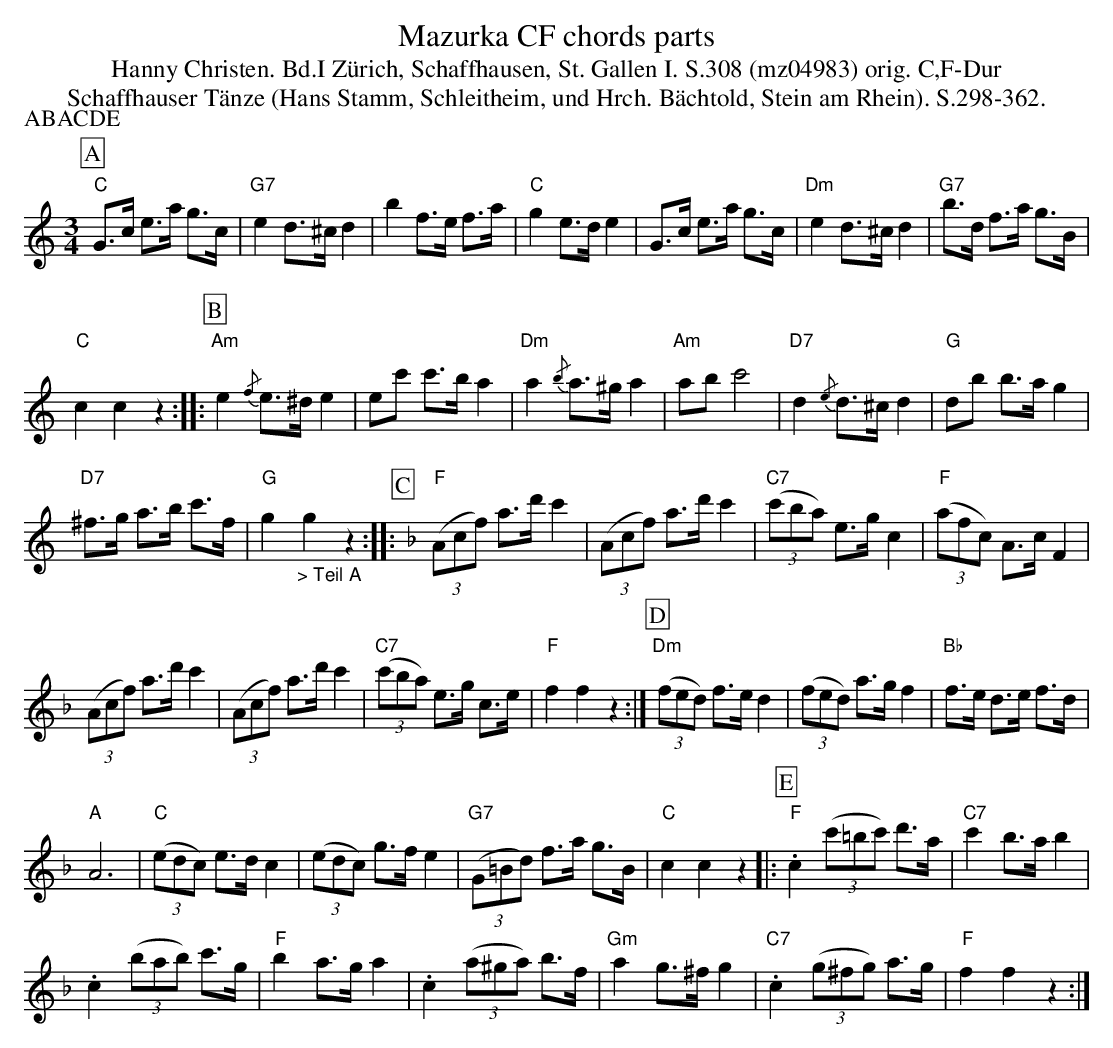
X:1
T: Mazurka CF chords parts
T:Hanny Christen. Bd.I Zürich, Schaffhausen, St. Gallen I. S.308 (mz04983) orig. C,F-Dur
T: Schaffhauser T\"anze (Hans Stamm, Schleitheim, und Hrch. B\"achtold, Stein am Rhein). S.298-362.
P: ABACDE
M:3/4
L:1/8
K:C %%MIDI gchordon
[P:A] "C"G>c e>a g>c | "G7"e2d>^c d2 | b2f>e  f>a | "C"g2 e>de2 | G>c e>a g>c | "Dm"e2d>^c d2 | "G7"b>d f>a g>B |
"C"c2c2z2 :: [P:B] "Am"e2 {/f}e>^d e2 | ec' c'>b a2 | "Dm"a2 {/b}a>^ga2 | "Am"abc'4 | "D7"d2 {/e}d>^cd2 | "G"db b>ag2 |
"D7"^f>g a>b c'>f | "G"g2"_> Teil A"g2z2 :: [P:C] [K:F] "F"((3Acf) a>d' c'2 | ((3Acf) a>d' c'2 | "C7"((3c'ba) e>gc2 | "F"((3afc) A>cF2 |
((3Acf) a>d' c'2 | ((3Acf) a>d' c'2 | "C7"((3c'ba) e>g c>e | "F"f2f2z2 :| [P:D] "Dm"((3fed) f>ed2 | ((3fed)  a>gf2 | "Bb"f>e d>e f>d |
"A"A6 | "C"((3edc) e>dc2 | ((3edc) g>fe2 | "G7"((3G=Bd) f>a g>B | "C"c2c2z2 |: [P:E] "F".c2 ((3c'=bc') d'>a | "C7"c'2 b>ab2 |
.c2 ((3bab) c'>g | "F"b2 a>ga2 | .c2 ((3a^ga) b>f | "Gm"a2g>^fg2 | "C7".c2 ((3g^fg) a>g | "F"f2f2z2 :|
